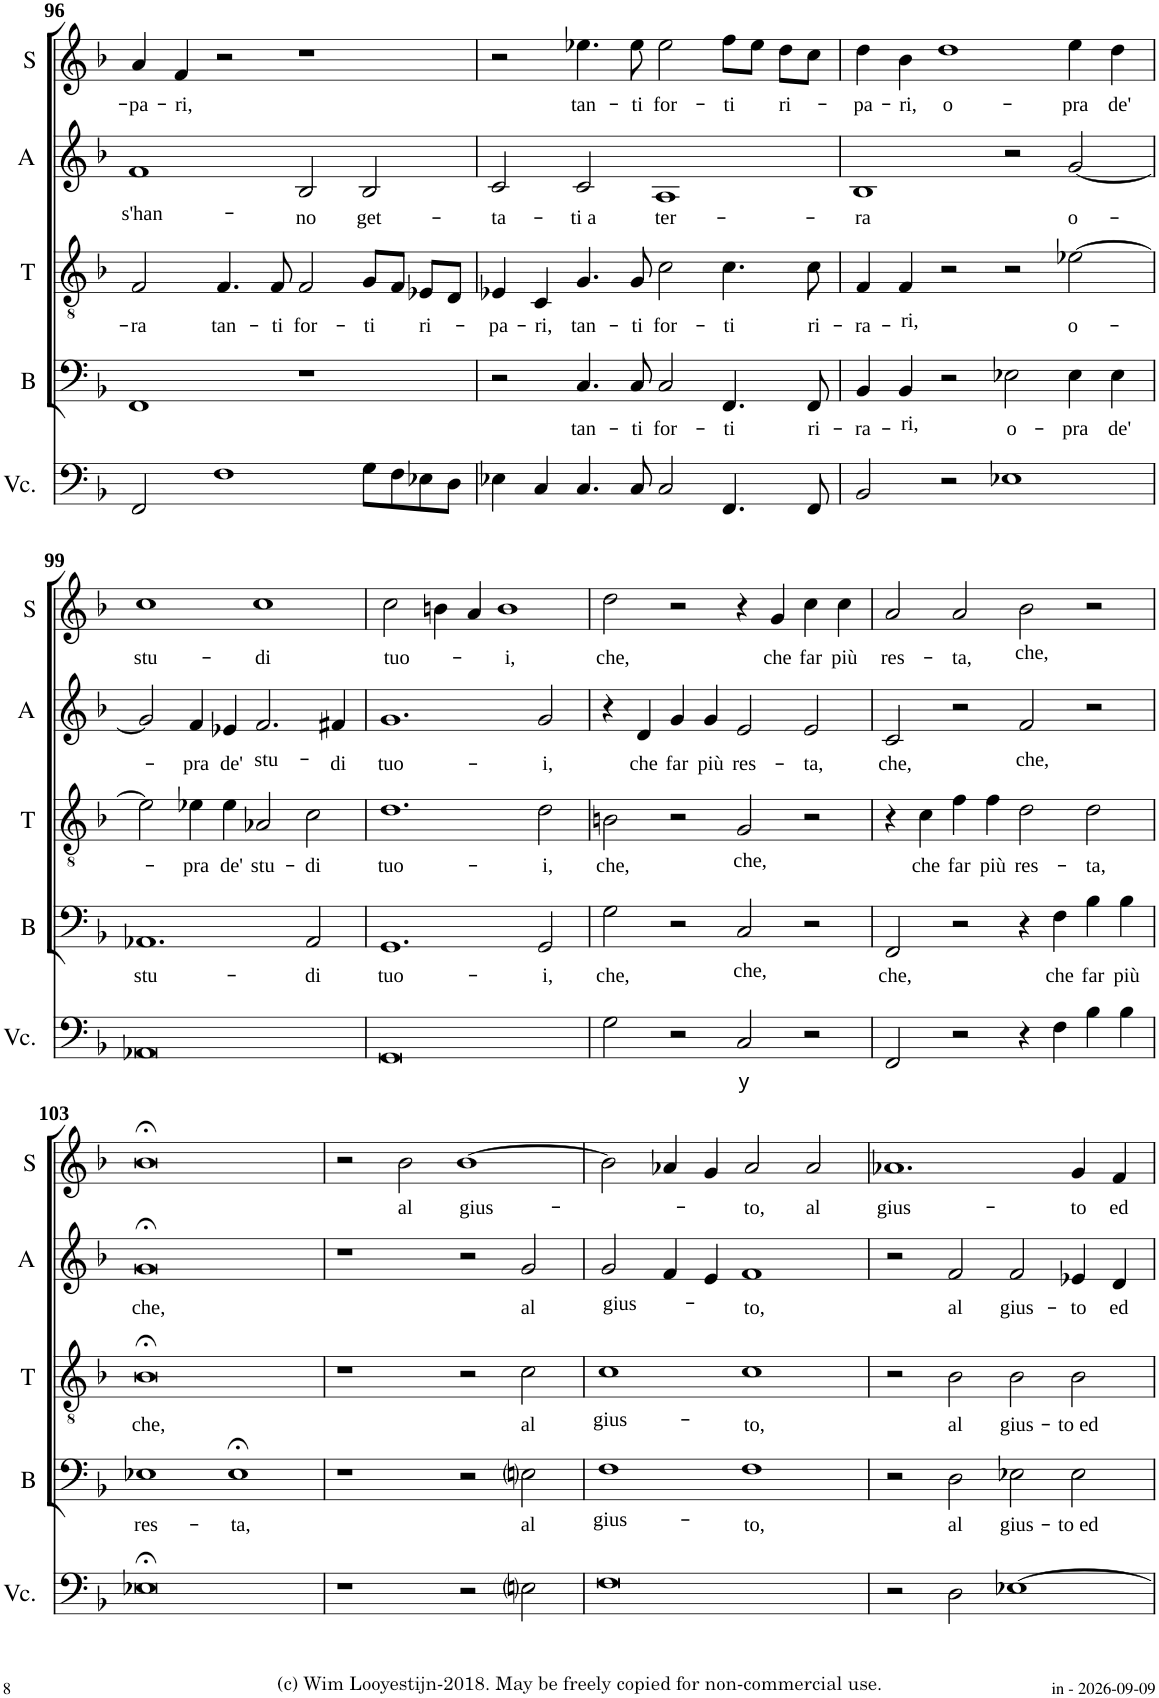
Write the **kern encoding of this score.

**kern	**text	**kern	**text	**kern	**text	**kern	**text	**kern	**text
*part5	*part5	*part4	*part4	*part3	*part3	*part2	*part2	*part1	*part1
*staff5	*staff5	*staff4	*staff4	*staff3	*staff3	*staff2	*staff2	*staff1	*staff1
*I"B.C.	*	*I"Basso	*	*I"Tenore	*	*I"Alto	*	*I"Canto	*
*	*	*I'B	*	*I'T	*	*I'A	*	*	*
!!LO:PB:g=z
*clefF4	*	*clefF4	*	*clefGv2	*	*clefG2	*	*clefG2	*
*k[b-]	*	*k[b-]	*	*k[b-]	*	*k[b-]	*	*k[b-]	*
*F:	*	*F:	*	*F:	*	*F:	*	*F:	*
*M4/2	*	*M4/2	*	*M4/2	*	*M4/2	*	*M4/2	*
=96	=96	=96	=96	=96	=96	=96	=96	=96	=96
!	!	!	!	!	!LO:LY:b	!	!LO:LY:b	!	!LO:LY:b
2FF/	.	1FF	.	2F/	-ra	1f	s'han-	4a/	-pa-
!	!	!	!	!	!	!	!	!	!LO:LY:b
.	.	.	.	.	.	.	.	4f/	-ri,
!	!	!	!	!	!LO:LY:b	!	!	!	!
1F	.	.	.	4.F/	tan-	.	.	2r	.
!	!	!	!	!	!LO:LY:b	!	!	!	!
.	.	.	.	8F/	-ti	.	.	.	.
!	!	!	!	!	!LO:LY:b	!	!LO:LY:b	!	!
.	.	1r	.	2F/	for-	2B-/	-no	1r	.
!	!	!	!	!	!LO:LY:b	!	!LO:LY:b	!	!
8G\L	.	.	.	8G/L	-ti	2B-/	get-	.	.
8F\	.	.	.	8F/J	.	.	.	.	.
!	!	!	!	!	!LO:LY:b	!	!	!	!
8E-X\	.	.	.	8E-X/L	ri-	.	.	.	.
8D\J	.	.	.	8D/J	.	.	.	.	.
=97	=97	=97	=97	=97	=97	=97	=97	=97	=97
!	!	!	!	!	!LO:LY:b	!	!LO:LY:b	!	!
4E-X\	.	2r	.	4E-X/	-pa-	2c/	-ta-	2r	.
!	!	!	!	!	!LO:LY:b	!	!	!	!
4C/	.	.	.	4C/	-ri,	.	.	.	.
!	!	!	!LO:LY:b	!	!LO:LY:b	!	!LO:LY:b	!	!LO:LY:b
4.C/	.	4.C/	tan-	4.G/	tan-	2c/	ti a	4.ee-X\	tan-
!	!	!	!LO:LY:b	!	!LO:LY:b	!	!	!	!LO:LY:b
8C/	.	8C/	-ti	8G/	-ti	.	.	8ee-\	-ti
!	!	!	!LO:LY:b	!	!LO:LY:b	!	!LO:LY:b	!	!LO:LY:b
2C/	.	2C/	for-	2c\	for-	1A	ter-	2ee-\	for-
!	!	!	!LO:LY:b	!	!LO:LY:b	!	!	!	!LO:LY:b
4.FF/	.	4.FF/	-ti	4.c\	-ti	.	.	8ff\L	-ti
.	.	.	.	.	.	.	.	8ee-\J	.
!	!	!	!	!	!	!	!	!	!LO:LY:b
.	.	.	.	.	.	.	.	8dd\L	ri-
!	!	!	!LO:LY:b	!	!LO:LY:b	!	!	!	!
8FF/	.	8FF/	ri-	8c\	ri-	.	.	8cc\J	.
=98	=98	=98	=98	=98	=98	=98	=98	=98	=98
!	!	!	!LO:LY:b	!	!LO:LY:b	!	!LO:LY:b	!	!LO:LY:b
2BB-/	.	4BB-/	-ra-	4F/	-ra-	1B-	-ra	4dd\	-pa-
!	!	!	!LO:LY:b	!	!LO:LY:b	!	!	!	!LO:LY:b
.	.	4BB-/	-ri,	4F/	-ri,	.	.	4b-\	-ri,
!	!	!	!	!	!	!	!	!	!LO:LY:b
2r	.	2r	.	2r	.	.	.	1dd	o-
!	!	!	!LO:LY:b	!	!	!	!	!	!
1E-X	.	2E-X\	o-	2r	.	2r	.	.	.
!	!	!	!LO:LY:b	!	!LO:LY:b	!	!LO:LY:b	!	!LO:LY:b
.	.	4E-\	-pra	[2e-X\	o-	[2g/	o-	4ee\	-pra
!	!	!	!LO:LY:b	!	!	!	!	!	!LO:LY:b
.	.	4E-\	de'	.	.	.	.	4dd\	de'
!!LO:LB:g=z
=99	=99	=99	=99	=99	=99	=99	=99	=99	=99
!	!	!	!LO:LY:b	!	!	!	!	!	!LO:LY:b
0AA-X	.	1.AA-X	stu-	2e-\]	.	2g/]	.	1cc	stu-
!	!	!	!	!	!LO:LY:b	!	!LO:LY:b	!	!
.	.	.	.	4e-X\	-pra	4f/	-pra	.	.
!	!	!	!	!	!LO:LY:b	!	!LO:LY:b	!	!
.	.	.	.	4e-\	de'	4e-X/	de'	.	.
!	!	!	!	!	!LO:LY:b	!	!LO:LY:b	!	!LO:LY:b
.	.	.	.	2A-X/	stu-	2.f/	stu-	1cc	-di
!	!	!	!LO:LY:b	!	!LO:LY:b	!	!	!	!
.	.	2AA-/	-di	2c\	-di	.	.	.	.
!	!	!	!	!	!	!	!LO:LY:b	!	!
.	.	.	.	.	.	4f#X/	-di	.	.
=100	=100	=100	=100	=100	=100	=100	=100	=100	=100
!	!	!	!LO:LY:b	!	!LO:LY:b	!	!LO:LY:b	!	!LO:LY:b
0GG	.	1.GG	tuo-	1.d	tuo-	1.g	tuo-	2cc\	tuo-
.	.	.	.	.	.	.	.	4bn\	.
.	.	.	.	.	.	.	.	4a/	.
!	!	!	!	!	!	!	!	!	!LO:LY:b
.	.	.	.	.	.	.	.	1b	-i,
!	!	!	!LO:LY:b	!	!LO:LY:b	!	!LO:LY:b	!	!
.	.	2GG/	-i,	2d\	-i,	2g/	-i,	.	.
=101	=101	=101	=101	=101	=101	=101	=101	=101	=101
!	!	!	!LO:LY:b	!	!LO:LY:b	!	!	!	!LO:LY:b
2G\	.	2G\	che,	2Bn\	che,	4r	.	2dd\	che,
!	!	!	!	!	!	!	!LO:LY:b	!	!
.	.	.	.	.	.	4d/	che	.	.
!	!	!	!	!	!	!	!LO:LY:b	!	!
2r	.	2r	.	2r	.	4g/	far	2r	.
!	!	!	!	!	!	!	!LO:LY:b	!	!
.	.	.	.	.	.	4g/	più	.	.
!	!LO:LY:b	!	!LO:LY:b	!	!LO:LY:b	!	!LO:LY:b	!	!
2C/	y	2C/	che,	2G/	che,	2e/	res-	4r	.
!	!	!	!	!	!	!	!	!	!LO:LY:b
.	.	.	.	.	.	.	.	4g/	che
!	!	!	!	!	!	!	!LO:LY:b	!	!LO:LY:b
2r	.	2r	.	2r	.	2e/	-ta,	4cc\	far
!	!	!	!	!	!	!	!	!	!LO:LY:b
.	.	.	.	.	.	.	.	4cc\	più
=102	=102	=102	=102	=102	=102	=102	=102	=102	=102
!	!	!	!LO:LY:b	!	!	!	!LO:LY:b	!	!LO:LY:b
2FF/	.	2FF/	che,	4r	.	2c/	che,	2a/	res-
!	!	!	!	!	!LO:LY:b	!	!	!	!
.	.	.	.	4c\	che	.	.	.	.
!	!	!	!	!	!LO:LY:b	!	!	!	!LO:LY:b
2r	.	2r	.	4f\	far	2r	.	2a/	-ta,
!	!	!	!	!	!LO:LY:b	!	!	!	!
.	.	.	.	4f\	più	.	.	.	.
!	!	!	!	!	!LO:LY:b	!	!LO:LY:b	!	!LO:LY:b
4r	.	4r	.	2d\	res-	2f/	che,	2b-\	che,
!	!	!	!LO:LY:b	!	!	!	!	!	!
4F\	.	4F\	che	.	.	.	.	.	.
!	!	!	!LO:LY:b	!	!LO:LY:b	!	!	!	!
4B-\	.	4B-\	far	2d\	-ta,	2r	.	2r	.
!	!	!	!LO:LY:b	!	!	!	!	!	!
4B-\	.	4B-\	più	.	.	.	.	.	.
!!LO:LB:g=z
=103	=103	=103	=103	=103	=103	=103	=103	=103	=103
!	!	!	!LO:LY:b	!	!LO:LY:b	!	!LO:LY:b	!	!
0E-X;<	.	1E-X	res-	0B-;<	che,	0g;<	che,	0b-;<	.
!	!	!	!LO:LY:b	!	!	!	!	!	!
.	.	1E-;<	-ta,	.	.	.	.	.	.
=104	=104	=104	=104	=104	=104	=104	=104	=104	=104
1r	.	1r	.	1r	.	1r	.	2r	.
!	!	!	!	!	!	!	!	!	!LO:LY:b
.	.	.	.	.	.	.	.	2b-\	al
!	!	!	!	!	!	!	!	!	!LO:LY:b
2r	.	2r	.	2r	.	2r	.	[1b-	gius-
!	!	!	!LO:LY:b	!	!LO:LY:b	!	!LO:LY:b	!	!
2Eni\	.	2Eni\	al	2c\	al	2g/	al	.	.
=105	=105	=105	=105	=105	=105	=105	=105	=105	=105
!	!	!	!LO:LY:b	!	!LO:LY:b	!	!LO:LY:b	!	!
0F	.	1F	gius-	1c	gius-	2g/	gius-	2b-\]	.
.	.	.	.	.	.	4f/	.	4a-X/	.
.	.	.	.	.	.	4e/	.	4g/	.
!	!	!	!LO:LY:b	!	!LO:LY:b	!	!LO:LY:b	!	!LO:LY:b
.	.	1F	-to,	1c	-to,	1f	-to,	2a-/	-to,
!	!	!	!	!	!	!	!	!	!LO:LY:b
.	.	.	.	.	.	.	.	2a-/	al
=106	=106	=106	=106	=106	=106	=106	=106	=106	=106
!	!	!	!	!	!	!	!	!	!LO:LY:b
2r	.	2r	.	2r	.	2r	.	1.a-X	gius-
!	!	!	!LO:LY:b	!	!LO:LY:b	!	!LO:LY:b	!	!
2D\	.	2D\	al	2B-\	al	2f/	al	.	.
!	!	!	!LO:LY:b	!	!LO:LY:b	!	!LO:LY:b	!	!
[1E-X	.	2E-X\	gius-	2B-\	gius-	2f/	gius-	.	.
!	!	!	!LO:LY:b	!	!LO:LY:b	!	!LO:LY:b	!	!LO:LY:b
.	.	2E-\	to ed	2B-\	to ed	4e-X/	-to	4g/	-to
!	!	!	!	!	!	!	!LO:LY:b	!	!LO:LY:b
.	.	.	.	.	.	4d/	ed	4f/	ed
=	=	=	=	=	=	=	=	=	=
*-	*-	*-	*-	*-	*-	*-	*-	*-	*-
